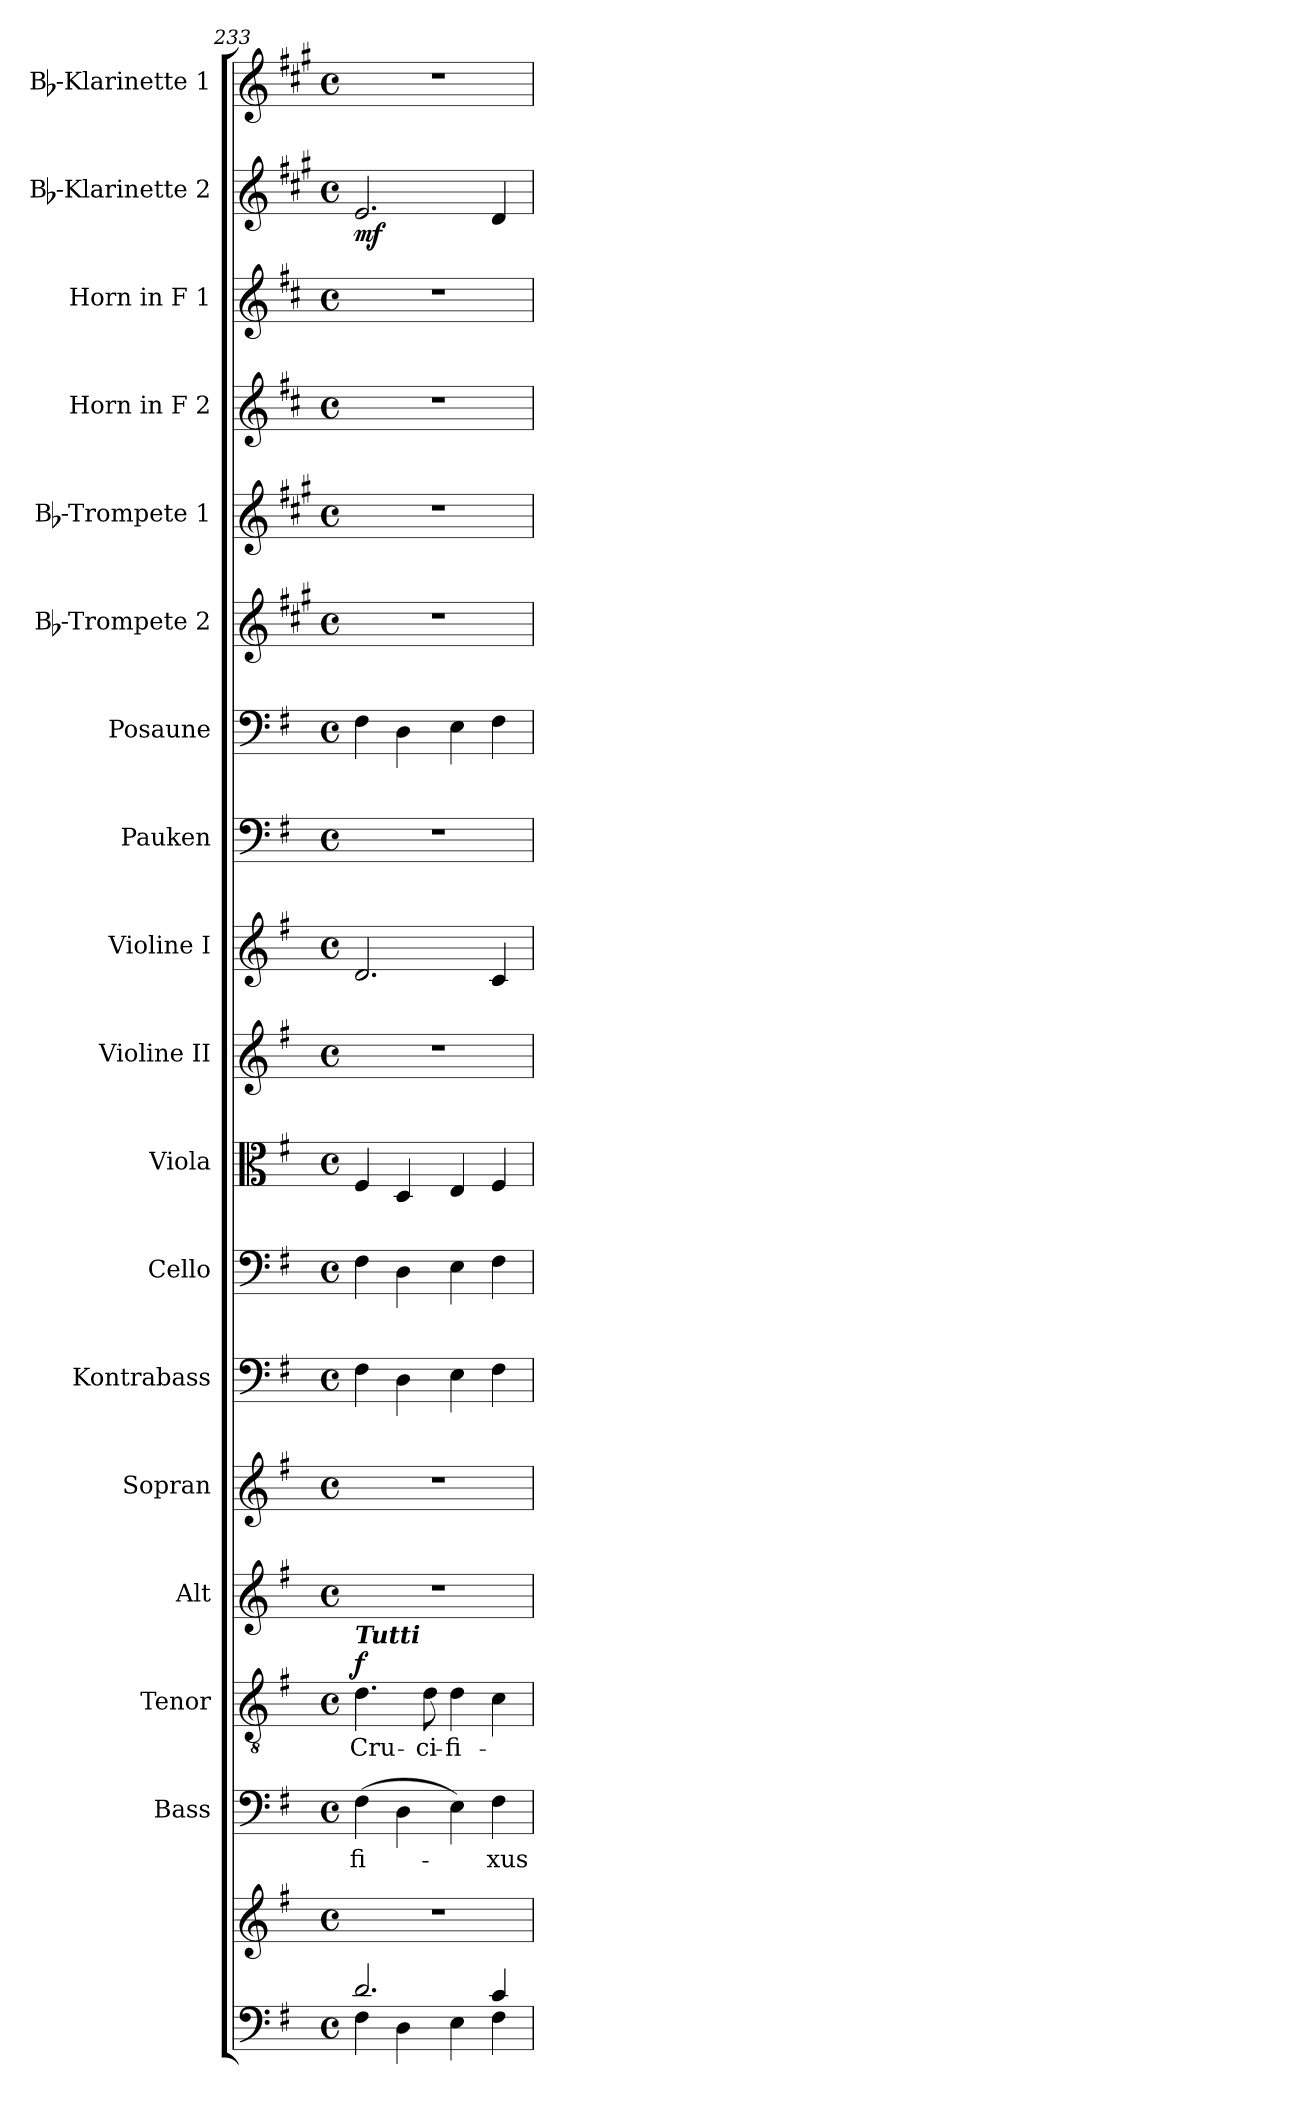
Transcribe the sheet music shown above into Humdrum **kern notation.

**kern	**kern	**kern	**text	**kern	**text	**dynam	**kern	**kern	**kern	**kern	**kern	**kern	**kern	**kern	**kern	**kern	**kern	**kern	**kern	**kern	**dynam	**kern
*part18	*part18	*part17	*part17	*part16	*part16	*part16	*part15	*part14	*part13	*part12	*part11	*part10	*part9	*part8	*part7	*part6	*part5	*part4	*part3	*part2	*part2	*part1
*staff19	*staff18	*staff17	*staff17	*staff16	*staff16	*staff16	*staff15	*staff14	*staff13	*staff12	*staff11	*staff10	*staff9	*staff8	*staff7	*staff6	*staff5	*staff4	*staff3	*staff2	*staff2	*staff1
*	*	*I"Bass	*	*I"Tenor	*	*	*I"Alt	*I"Sopran	*I"Kontrabass	*I"Cello	*I"Viola	*I"Violine II	*I"Violine I	*I"Pauken	*I"Posaune	*I"Bb-Trompete 2	*I"Bb-Trompete 1	*I"Horn in F 2	*I"Horn in F 1	*I"Bb-Klarinette 2	*	*I"Bb-Klarinette 1
*	*	*I'B.	*	*I'T.	*	*	*I'A.	*I'S.	*I'Kb.	*	*I'Vla.	*I'Vl. II	*I'Vl. I	*I'Pk.	*I'Pos.	*I'Bb Trp. 2	*I'Bb Trp. 1	*	*	*I'Bb Kl. 2	*	*I'Bb Kl. 1
*clefF4	*clefG2	*clefF4	*	*clefGv2	*	*	*clefG2	*clefG2	*clefF4	*clefF4	*clefC3	*clefG2	*clefG2	*clefF4	*clefF4	*clefG2	*clefG2	*clefG2	*clefG2	*clefG2	*	*clefG2
*	*	*	*	*	*	*	*	*	*ITrd7c12	*	*	*	*	*	*	*ITrd1c2	*ITrd1c2	*ITrd4c7	*ITrd4c7	*ITrd1c2	*	*ITrd1c2
*k[f#]	*k[f#]	*k[f#]	*	*k[f#]	*	*	*k[f#]	*k[f#]	*k[f#]	*k[f#]	*k[f#]	*k[f#]	*k[f#]	*k[f#]	*k[f#]	*k[f#]	*k[f#]	*k[f#]	*k[f#]	*k[f#]	*	*k[f#]
*G:	*G:	*G:	*	*G:	*	*	*G:	*G:	*G:	*G:	*G:	*G:	*G:	*G:	*G:	*G:	*G:	*G:	*G:	*G:	*	*G:
*M4/4	*M4/4	*M4/4	*	*M4/4	*	*	*M4/4	*M4/4	*M4/4	*M4/4	*M4/4	*M4/4	*M4/4	*M4/4	*M4/4	*M4/4	*M4/4	*M4/4	*M4/4	*M4/4	*	*M4/4
*met(c)	*met(c)	*met(c)	*	*met(c)	*	*	*met(c)	*met(c)	*met(c)	*met(c)	*met(c)	*met(c)	*met(c)	*met(c)	*met(c)	*met(c)	*met(c)	*met(c)	*met(c)	*met(c)	*	*met(c)
=233	=233	=233	=233	=233	=233	=233	=233	=233	=233	=233	=233	=233	=233	=233	=233	=233	=233	=233	=233	=233	=233	=233
*^	*	*	*	*	*	*	*	*	*	*	*	*	*	*	*	*	*	*	*	*	*	*
!	!	!	!	!	!LO:TX:a:Bi:t=Tutti	!	!	!	!	!	!	!	!	!	!	!	!	!	!	!	!	!	!
!	!	!	!	!LO:LY:b	!	!LO:LY:b	!LO:DY:a	!	!	!	!	!	!	!	!	!	!	!	!	!	!	!LO:DY:b	!
2.d/	4F#\	1r	(>4F#\	-fi-	4.d\	Cru-	f	1r	1r	4FF#\	4F#\	4F#/	1r	2.d/	1r	4F#\	1r	1r	1r	1r	2.d/	mf	1r
.	4D\	.	4D\	.	.	.	.	.	.	4DD\	4D\	4D/	.	.	.	4D\	.	.	.	.	.	.	.
!	!	!	!	!	!	!LO:LY:b	!	!	!	!	!	!	!	!	!	!	!	!	!	!	!	!	!
.	.	.	.	.	8d\	-ci-	.	.	.	.	.	.	.	.	.	.	.	.	.	.	.	.	.
!	!	!	!	!	!	!LO:LY:b	!	!	!	!	!	!	!	!	!	!	!	!	!	!	!	!	!
.	4E\	.	4E\)	.	4d\	-fi-	.	.	.	4EE\	4E\	4E/	.	.	.	4E\	.	.	.	.	.	.	.
!	!	!	!	!LO:LY:b	!	!	!	!	!	!	!	!	!	!	!	!	!	!	!	!	!	!	!
4c/	4F#\	.	4F#\	-xus	4c\	.	.	.	.	4FF#\	4F#\	4F#/	.	4c/	.	4F#\	.	.	.	.	4c/	.	.
*v	*v	*	*	*	*	*	*	*	*	*	*	*	*	*	*	*	*	*	*	*	*	*	*
=	=	=	=	=	=	=	=	=	=	=	=	=	=	=	=	=	=	=	=	=	=	=
*-	*-	*-	*-	*-	*-	*-	*-	*-	*-	*-	*-	*-	*-	*-	*-	*-	*-	*-	*-	*-	*-	*-
